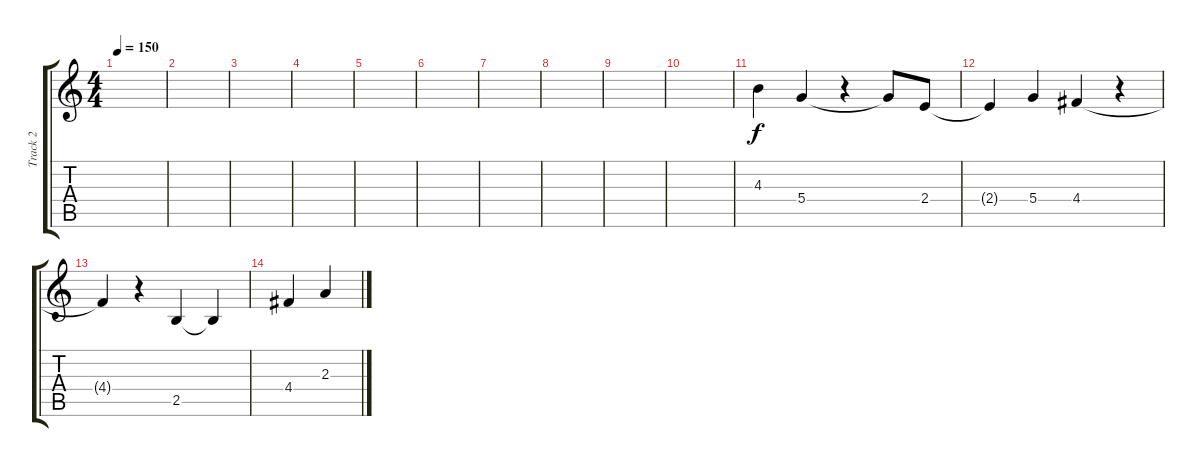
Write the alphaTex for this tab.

\track ("Track 2" "Track 2") {instrument distortionguitar}
\staff {score tabs}
\tuning (E4 B3 G3 D3 A2 E2) {hide}
\ts (4 4)
\tempo 150
\clef g2
\ks c
|
|
|
|
|
|
|
|
|
|
4.3.4 5.4.4 r.4 5.4{t}.8 2.4.8 |
2.4{t}.4 5.4.4 4.4.4 r.4 |
4.4{t}.4 r.4 2.5.4 2.5{t}.4 |
4.4.4 2.3.4
